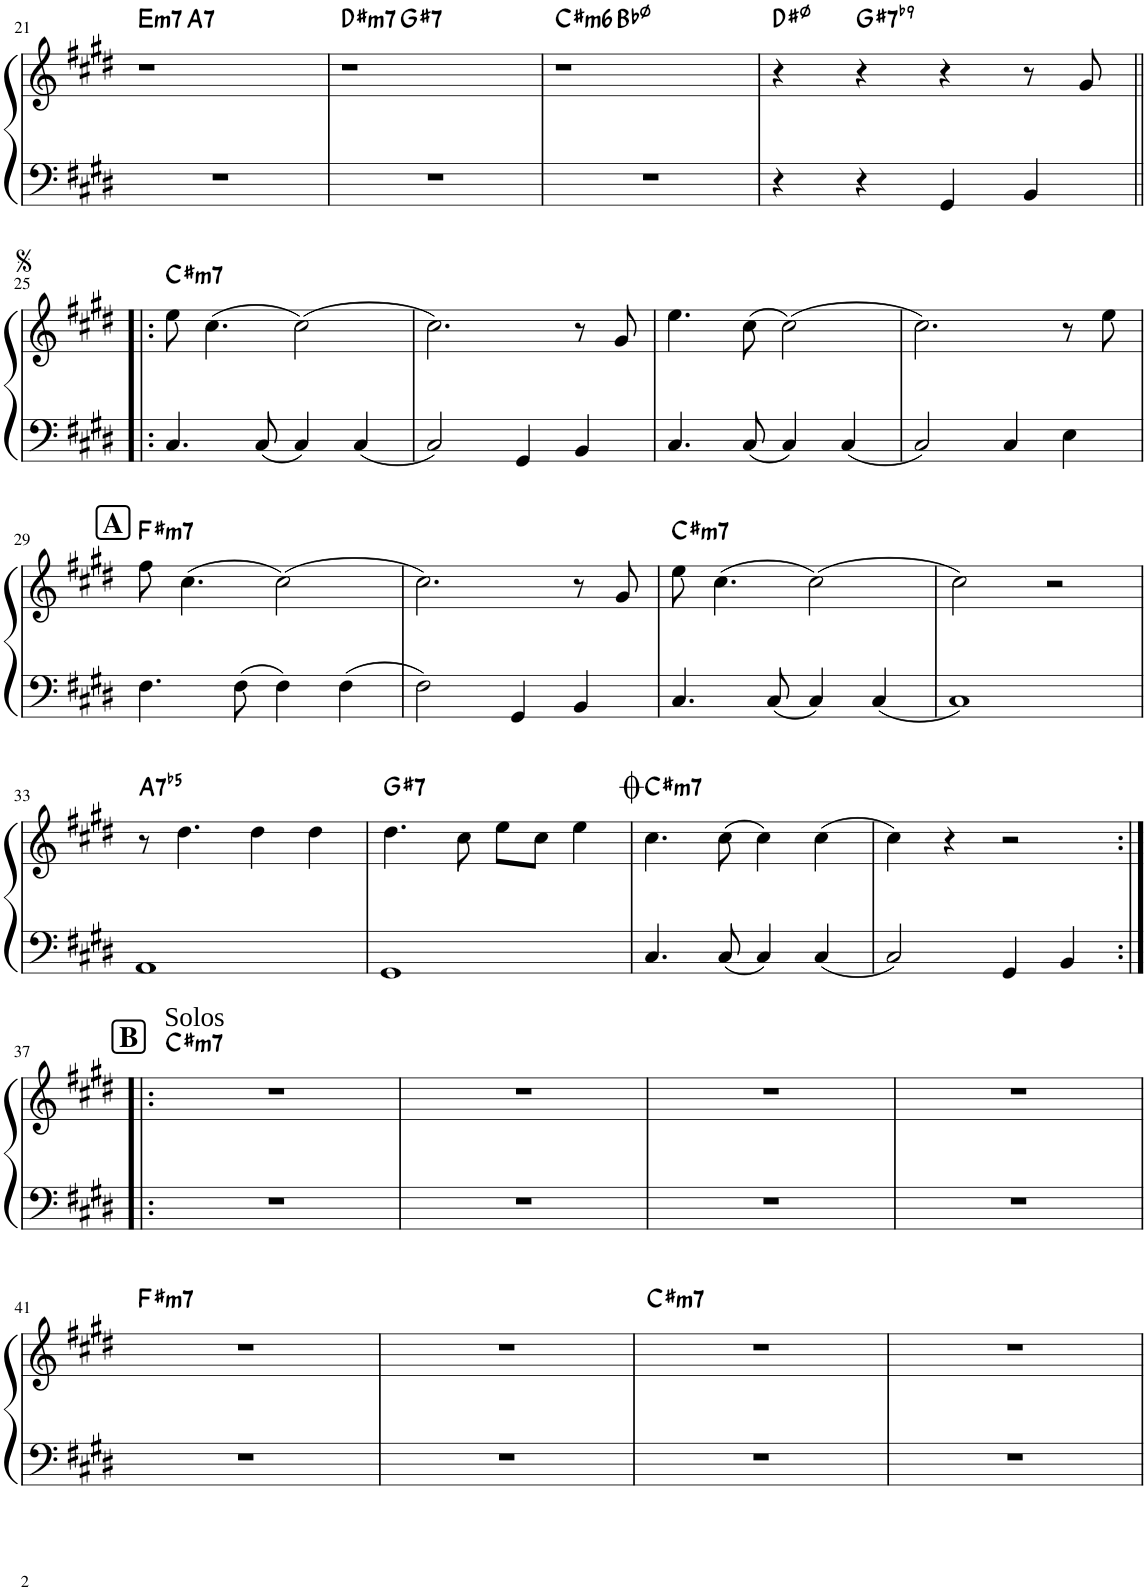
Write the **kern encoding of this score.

**kern	**kern	**harte
*part1	*part1	*part1
*staff2	*staff1	*
*I"Piano	*	*
*I'Pno.	*	*
!!LO:PB:g=z
*clefF4	*clefG2	*
*k[f#c#g#d#]	*k[f#c#g#d#]	*
*M4/4	*M4/4	*
=21	=21	=21
!	!	!LO:H:kt=m7
*	*^	*
1r	1r	4ryy	E:min7
!	!	!	!LO:H:kt=7
.	.	2.ryy	A:7
=22	=22	=22	=22
!	!	!	!LO:H:kt=m7
1r	1r	4ryy	D#:min7
!	!	!	!LO:H:kt=7
.	.	2.ryy	G#:7
=23	=23	=23	=23
!	!	!	!LO:H:kt=m6
1r	1r	4ryy	C#:min6
.	.	2.ryy	Bb:hdim7
*	*v	*v	*
=24	=24	=24
4r	4r	D#:hdim7
!	!	!LO:H:kt=7
4r	4r	G#:7(b9)
4GG#/	4r	.
4BB/	8r	.
.	8g#/	.
!!LO:LB:g=z
=25!|:	=25!|:	=25!|:
!	!	!LO:H:kt=m7
4.C#/	8ee\	C#:min7
.	(4.cc#\	.
8C#/	.	.
4C#/	(2cc#\)	.
4C#/	.	.
=26	=26	=26
2C#/	2.cc#\)	.
4GG#/	.	.
4BB/	8r	.
.	8g#/	.
=27	=27	=27
4.C#/	4.ee\	.
8C#/	(8cc#\	.
4C#/	(2cc#\)	.
4C#/	.	.
=28	=28	=28
2C#/	2.cc#\)	.
4C#/	.	.
4E\	8r	.
.	8ee\	.
!!LO:LB:g=z
!!LO:REH:place=s1:a:B:cj:fs=14:t=A
=29	=29	=29
!	!	!LO:H:kt=m7
4.F#\	8ff#\	F#:min7
.	(4.cc#\	.
8F#\	.	.
4F#\	(2cc#\)	.
4F#\	.	.
=30	=30	=30
2F#\	2.cc#\)	.
4GG#/	.	.
4BB/	8r	.
.	8g#/	.
=31	=31	=31
!	!	!LO:H:kt=m7
4.C#/	8ee\	C#:min7
.	(4.cc#\	.
8C#/	.	.
4C#/	(2cc#\)	.
4C#/	.	.
=32	=32	=32
1C#	2cc#\)	.
.	2r	.
!!LO:LB:g=z
=33	=33	=33
!	!	!LO:H:kt=7
1AA	8r	A:(3,b5,b7)
.	4.dd#\	.
.	4dd#\	.
.	4dd#\	.
=34	=34	=34
!	!	!LO:H:kt=7
1GG#	4.dd#\	G#:7
.	8cc#\	.
.	8ee\L	.
.	8cc#\J	.
.	4ee\	.
=35	=35	=35
!	!	!LO:H:kt=m7
4.C#/	4.cc#\	C#:min7
8C#/	(8cc#\	.
4C#/	4cc#\)	.
4C#/	(4cc#\	.
=36	=36	=36
2C#/	4cc#\)	.
.	4r	.
4GG#/	2r	.
4BB/	.	.
!!LO:LB:g=z
!!LO:REH:place=s1:a:B:cj:fs=14:t=B
=37:|!|:	=37:|!|:	=37:|!|:
!	!LO:TX:a:t=Solos	!LO:H:kt=m7
1r	1r	C#:min7
=38	=38	=38
1r	1r	.
=39	=39	=39
1r	1r	.
=40	=40	=40
1r	1r	.
!!LO:LB:g=z
=41	=41	=41
!	!	!LO:H:kt=m7
1r	1r	F#:min7
=42	=42	=42
1r	1r	.
=43	=43	=43
!	!	!LO:H:kt=m7
1r	1r	C#:min7
=44	=44	=44
1r	1r	.
=	=	=
*-	*-	*-
